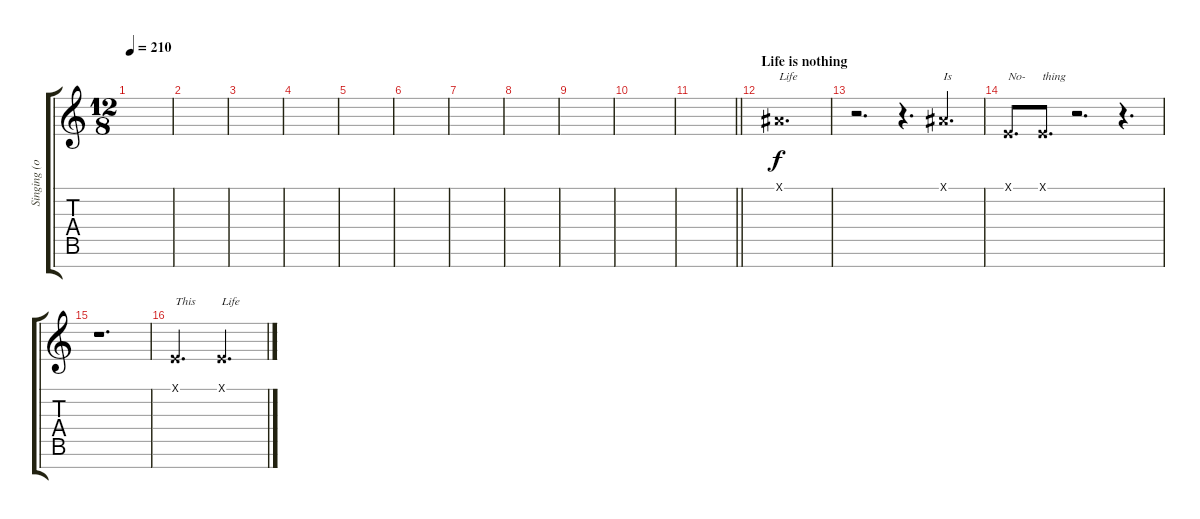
\track ("Singing (or screaming)" "Singing (o") {instrument choiraahs}
\staff {score tabs}
\tuning (E4 B3 G3 D3 A2 E2 B1) {hide}
\ts (12 8)
\tempo 210
\clef g2
\ks c
|
|
|
|
|
|
|
|
|
|
\barLineRight lightlight
|
\section ("" "Life is nothing")
6.1{x}.1{d txt "Life"} |
r.2{d} r.4{d} 6.1{x}.4{d txt "Is"} |
0.1{x}.8{d txt "No-"} 0.1{x}.8{d txt "thing"} r.2{d} r.4{d} |
r.1{d} |
0.1{x}.2{d txt "This"} 0.1{x}.2{d txt "Life"}
